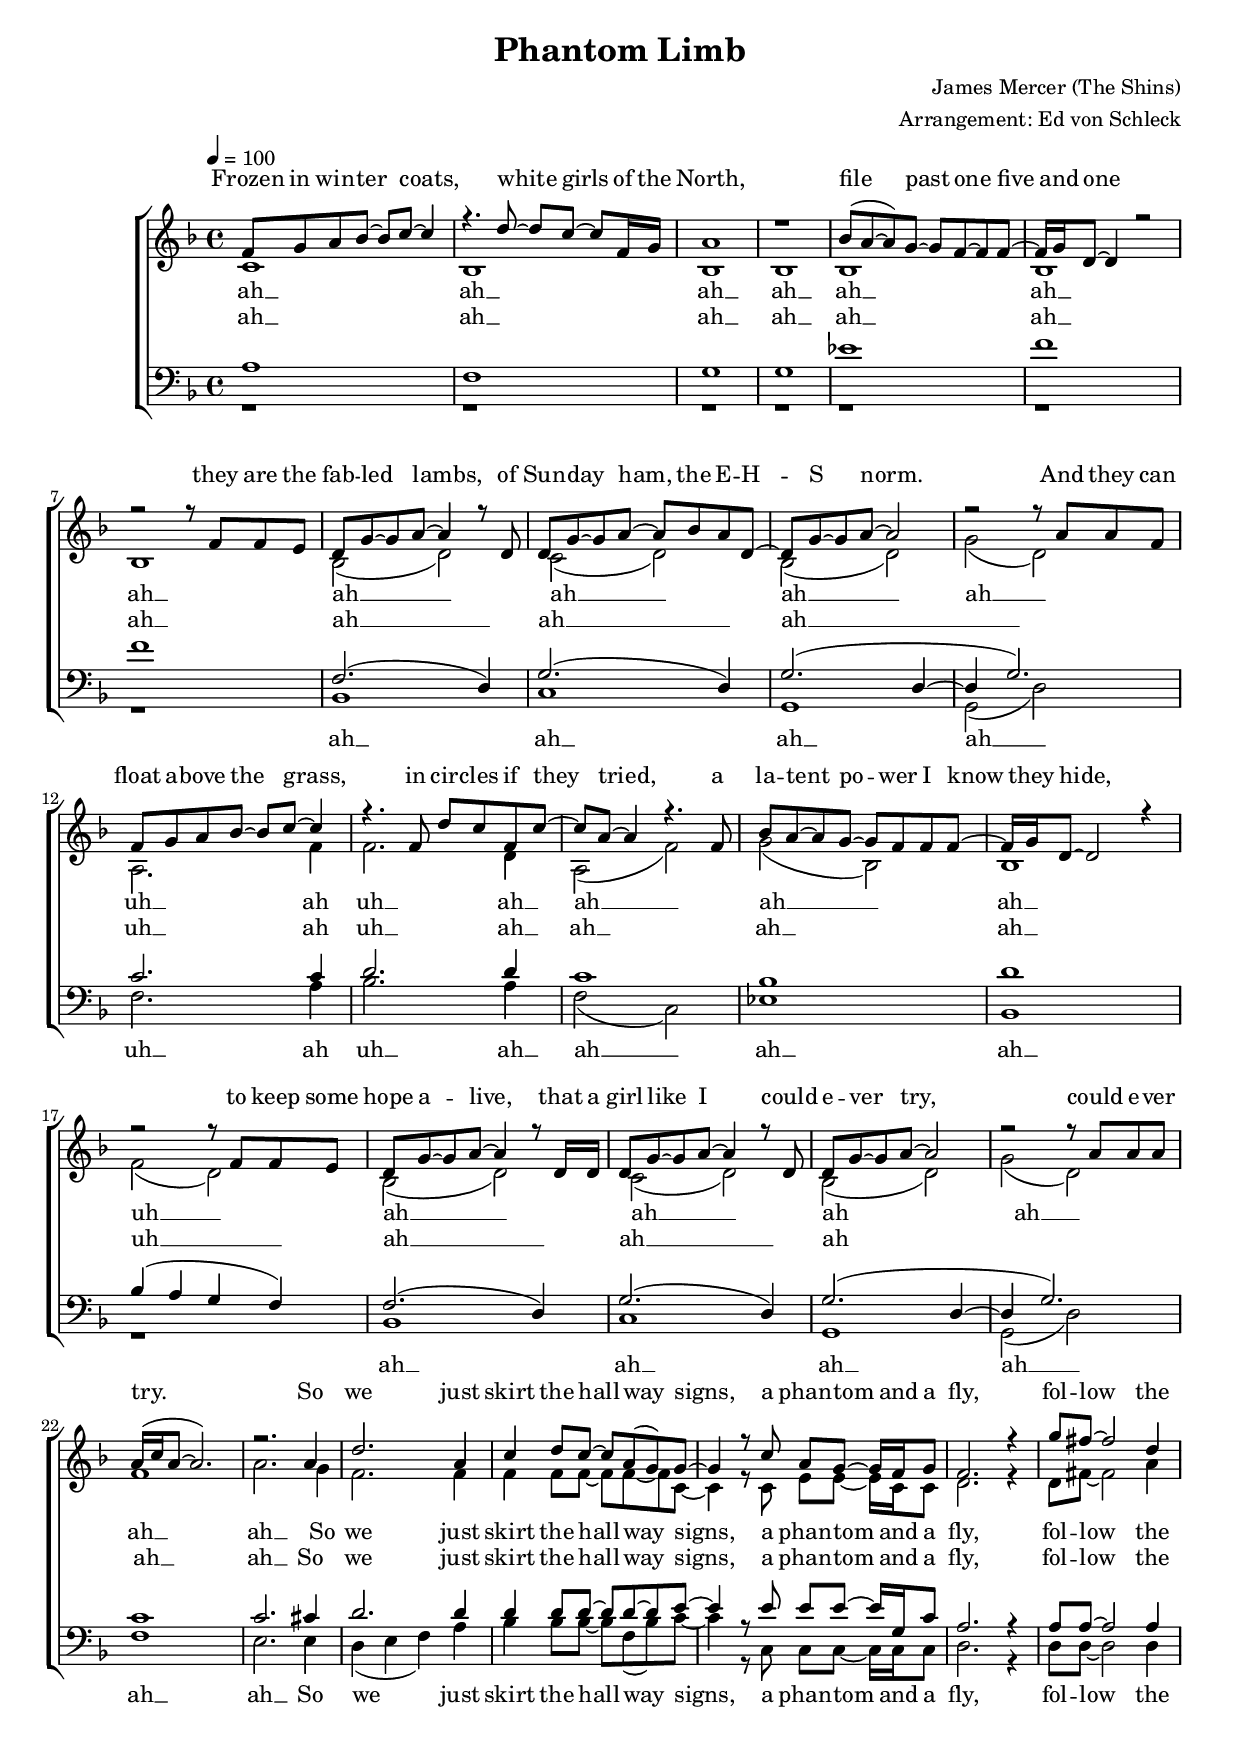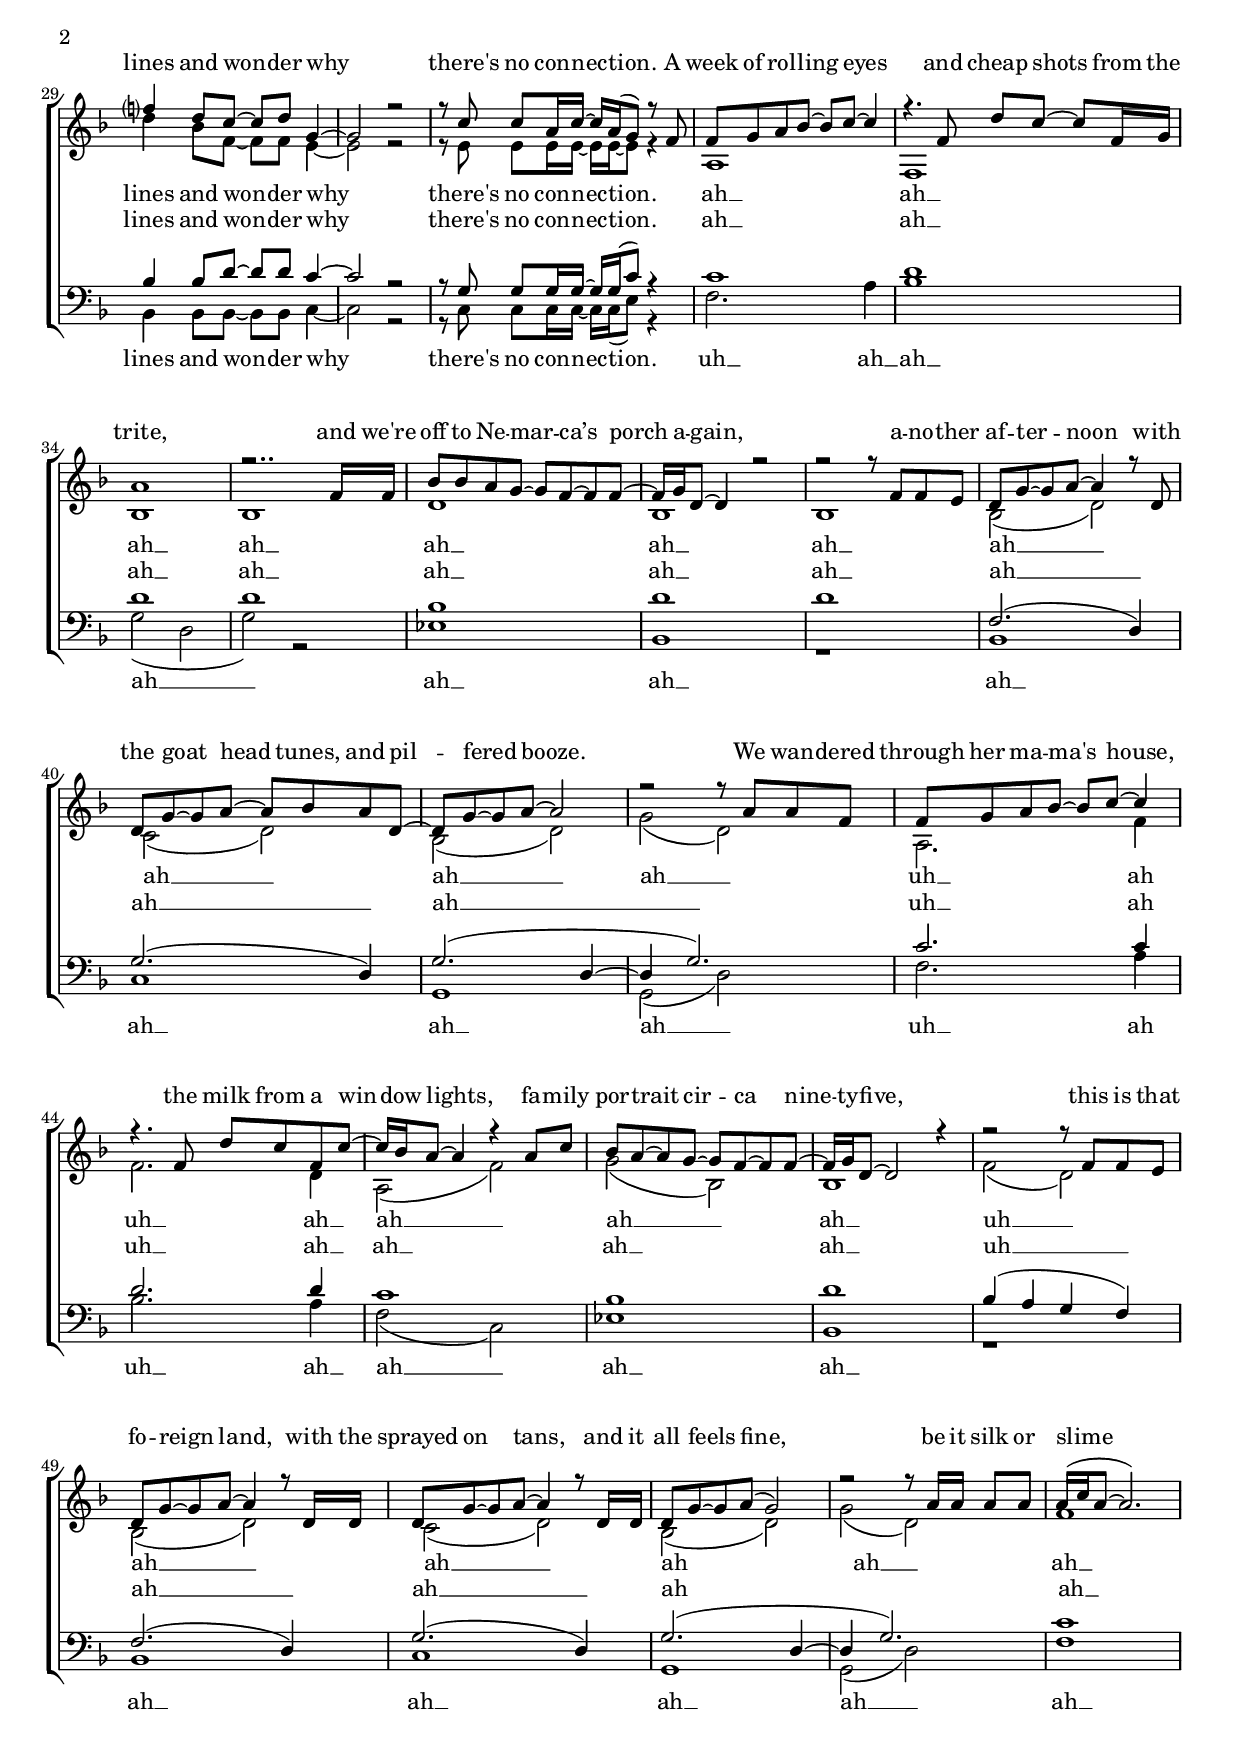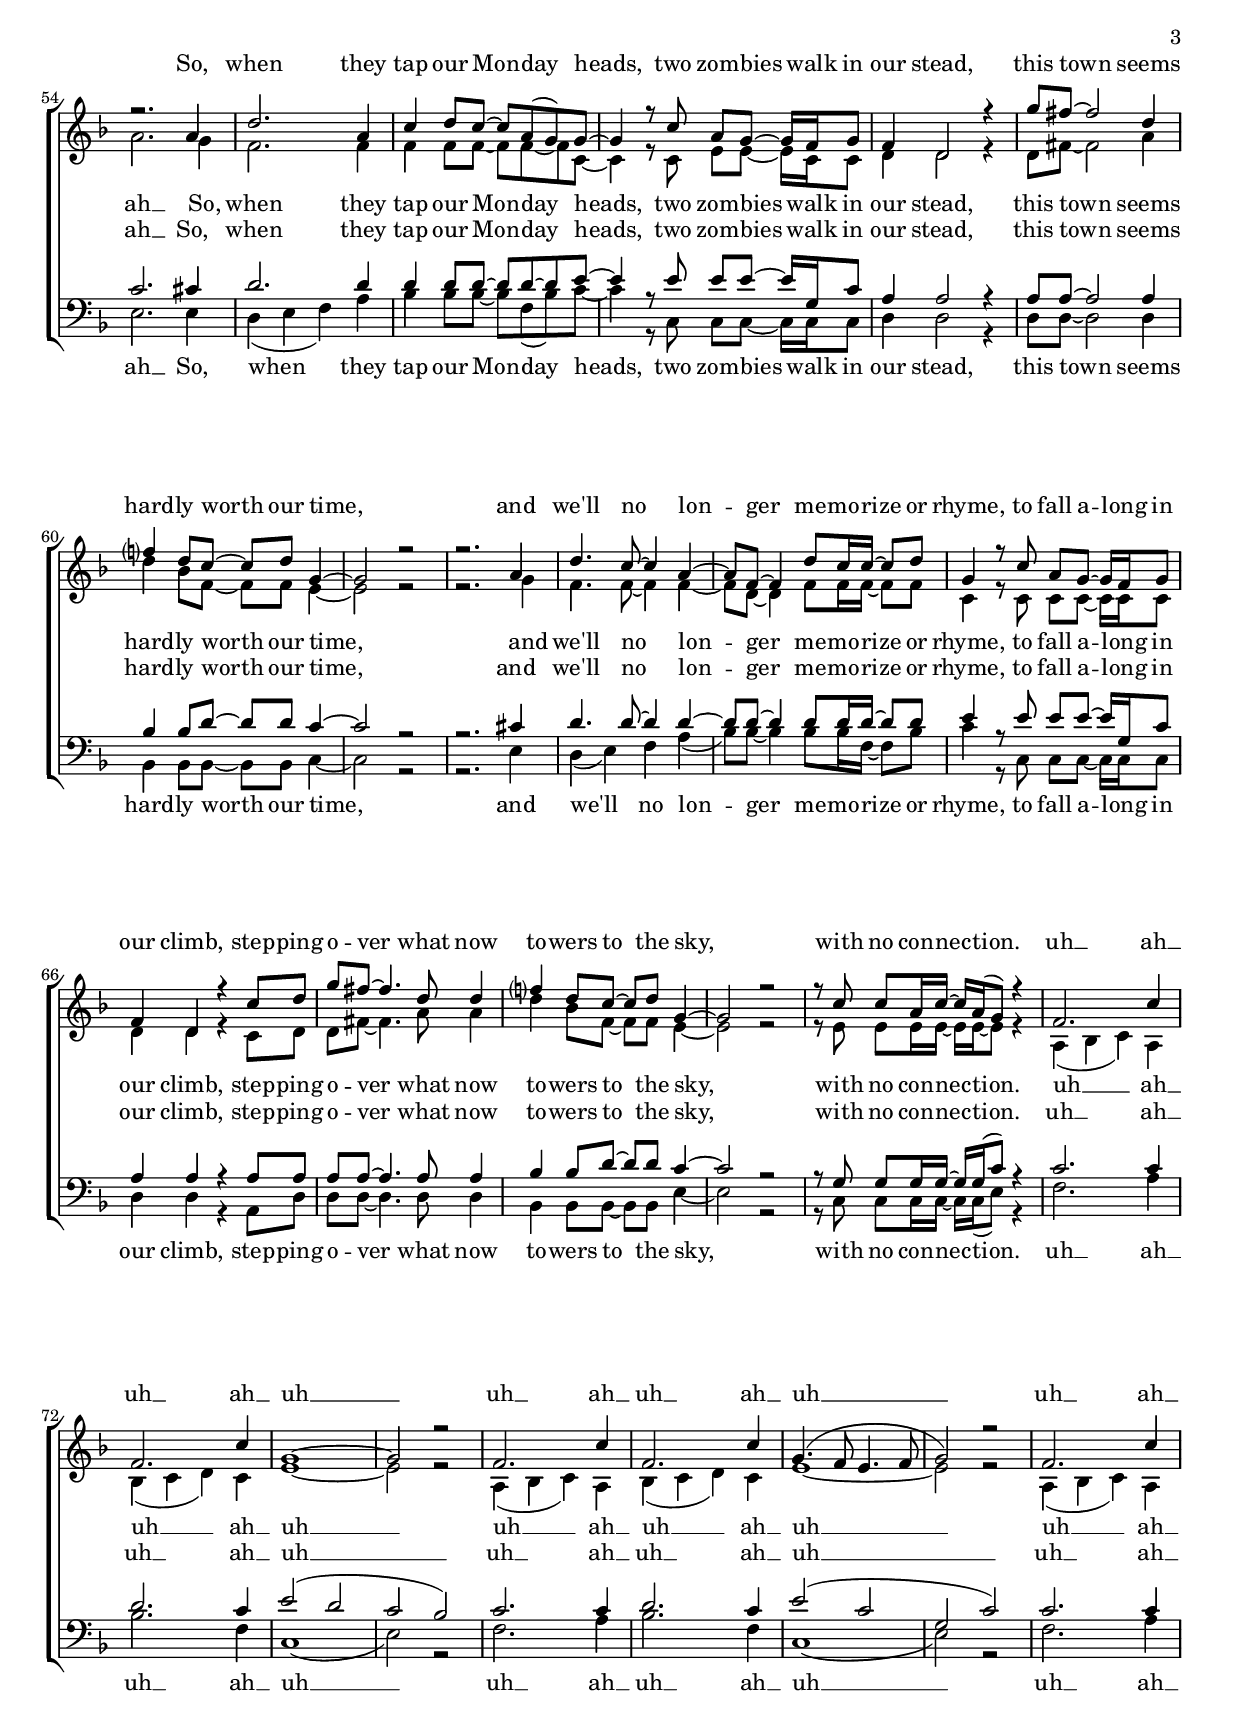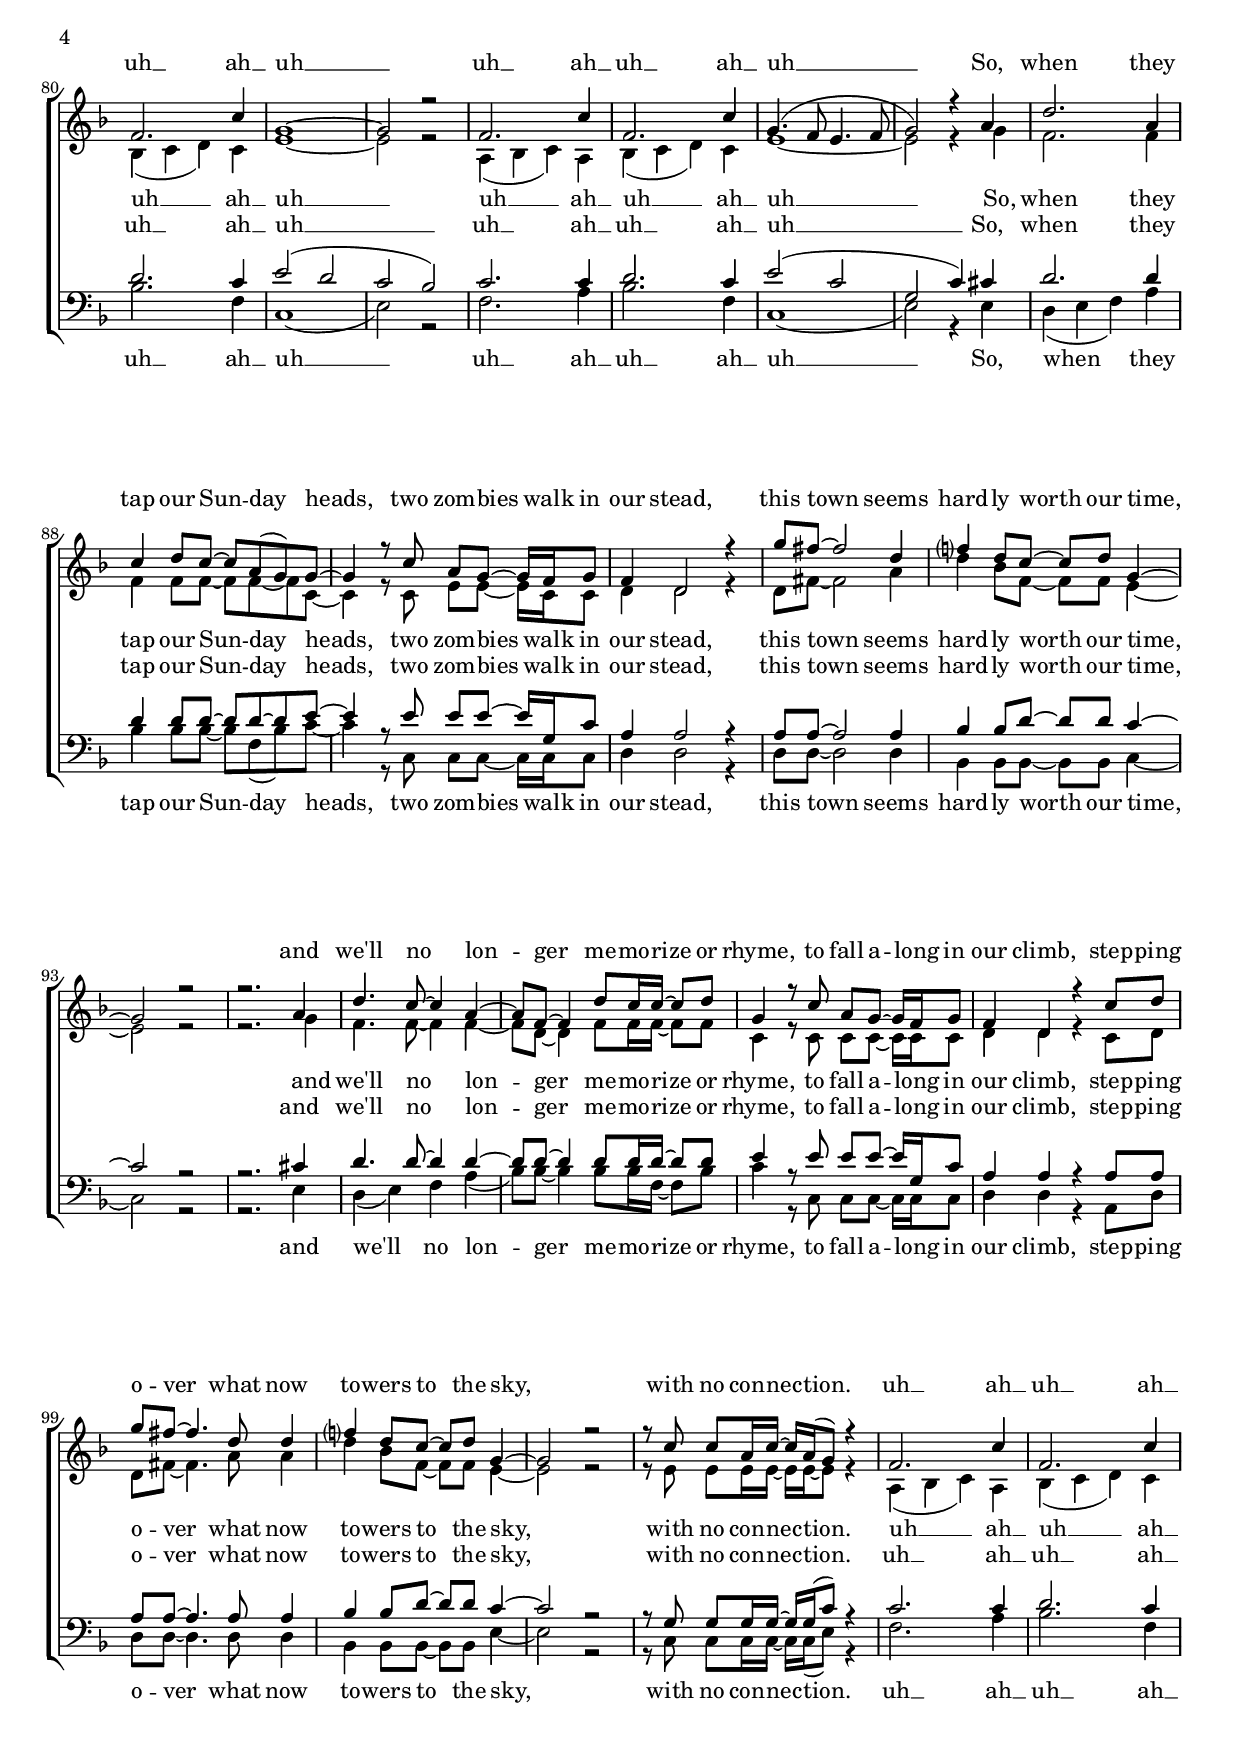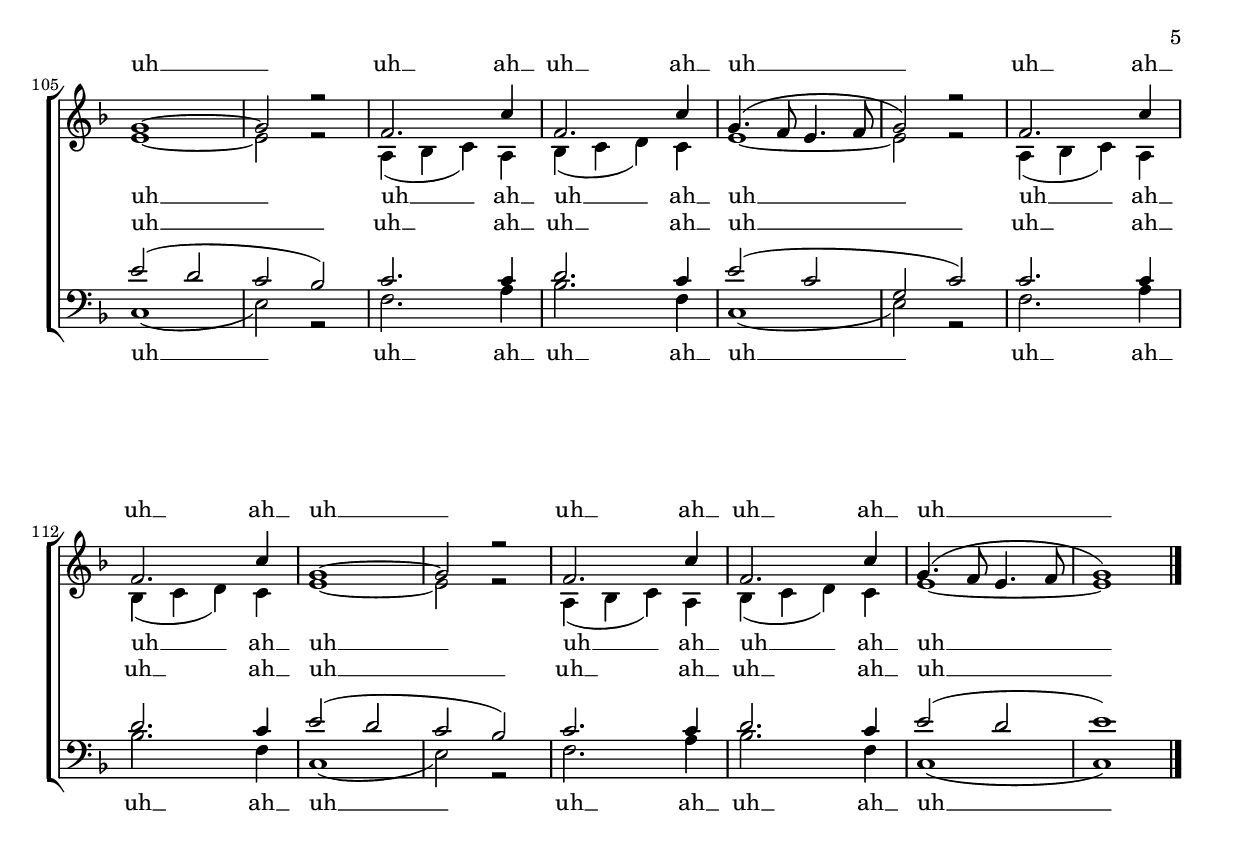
%﻿\version "2.13.39"
\header {
  title = "Phantom Limb"
  composer = "James Mercer (The Shins)"
  arranger = "Arrangement: Ed von Schleck"
}

%Größe der Partitur
#(set-global-staff-size 18)

#(set-default-paper-size "a4")

%Abschalten von Point&Click
#(ly:set-option 'point-and-click #f)

global = {
	
	\tempo 4=100
	\time 4/4
	\key f \major
}



harmonies = \chordmode {
\germanChords 
f1 bes g:m9 g:m9
es bes bes bes

c:sus2 g:m9 g:m9

f bes f es
bes bes
bes c:sus2 g:m9 g:m9
f f
%%%%

d:m bes c d:m
d bes c c
}

text = \lyricmode {
Frozen in win -- ter coats,
white girls of the North,
file past one five and one
they are the fab -- led lambs,
of Sun -- day ham,
the E -- H -- S norm.
And they can float a -- bove the grass,
in cir -- cles if they tried,
a la -- tent po -- wer I know they hide,
to keep some hope a -- live,
that a girl like I could e -- ver try,
could e -- ver try.

So we just skirt the hall -- way signs,
a phan -- tom and a fly,
fol -- low the lines and won -- der why
there's no con -- nec -- tion.

A week of rol -- ling eyes
and cheap shots from the trite,
and we're off to Ne -- mar -- ca’s porch a -- gain,
a -- no -- ther af -- ter -- noon with the goat head tunes,
and pil -- fered booze.
We wan -- dered through her ma -- ma's house,
the milk from a win -- dow lights,
fa -- mily por -- trait cir -- ca nine -- ty -- five,
this is that fo -- reign land,
with the sprayed on tans,
and it all feels fine,
be it silk or slime

So, when they tap our Mon -- day heads,
two zom -- bies walk in our stead,
this town seems hard -- ly worth our time,
and we'll no lon -- ger me -- mo -- rize or rhyme,
to fall a -- long in our climb,
step -- ping o -- ver what now to -- wers to the sky,
with no con -- nec -- tion.

uh __ ah __ uh __ ah __ uh __
uh __ ah __ uh __ ah __ uh __
uh __ ah __ uh __ ah __ uh __
uh __ ah __ uh __ ah __ uh __

So, when they tap our Sun -- day heads,
two zom -- bies walk in our stead,
this town seems hard -- ly worth our time,
and we'll no lon -- ger me -- mo -- rize or rhyme,
to fall a -- long in our climb,
step -- ping o -- ver what now to -- wers to the sky,
with no con -- nec -- tion.

uh __ ah __ uh __ ah __ uh __
uh __ ah __ uh __ ah __ uh __
uh __ ah __ uh __ ah __ uh __
uh __ ah __ uh __ ah __ uh __
}

refrainOne = \lyricmode {
So we just skirt the hall -- way signs,
a phan -- tom and a fly,
fol -- low the lines and won -- der why
there's no con -- nec -- tion.
}

refrainTwo = \lyricmode {
So, when they tap our Mon -- day heads,
two zom -- bies walk in our stead,
this town seems hard -- ly worth our time,
and we'll no lon -- ger me -- mo -- rize or rhyme,
to fall a -- long in our climb,
step -- ping o -- ver what now to -- wers to the sky,
with no con -- nec -- tion.
}

refrainThree = \lyricmode {
So, when they tap our Sun -- day heads,
two zom -- bies walk in our stead,
this town seems hard -- ly worth our time,
and we'll no lon -- ger me -- mo -- rize or rhyme,
to fall a -- long in our climb,
step -- ping o -- ver what now to -- wers to the sky,
with no con -- nec -- tion.
}

uh = \lyricmode {
uh __ ah __ uh __ ah __ uh __
uh __ ah __ uh __ ah __ uh __
uh __ ah __ uh __ ah __ uh __
uh __ ah __ uh __ ah __ uh __
}

sopranMusik =  \relative c' {
f8 g a bes~ bes c~ c4
r4. d8~ d c~ c f,16 g
a1
r1

bes8( a~ a) g~ g f~ f f~
f16 g d8~ d4 r2
r2 r8 f f e
d g~ g a~ a4 r8 d,

d g~ g a~ a bes a d,~
d g~ g a~ a2
r2 r8 a a f

f8 g a bes~ bes c~ c4
r4. f,8 d' c f, c'~
c8 a~ a4 r4.  f8

bes a~ a g~ g f f f~
f16 g d8~ d2 r4
r2 r8 f f e
d g~ g a~ a4 r8 d,16 d

d8 g~ g a~ a4 r8 d,
d g~ g a~ a2
r2 r8 a8 a a

a16( c a8~ a2.)
r2. a4

%%%%%% REFRAIN
d2. a4
c4 d8 c~ c a( g) g~
g4 r8 c a g~ g16 f g8
f2. r4

g'8 fis~ fis2 d4
f?4 d8 c~ c d g,4~
g2 r2
r8 c c a16 c~ c a( g8) r8 f

%%%%%%%

f8 g a bes~ bes c~ c4
r4. f,8 d' c~ c f,16 g
a1
r2.. f16 f

bes8 bes a8 g~ g f~ f f~
f16 g d8~ d4 r2
r2 r8 f f e
d g~ g a~ a4 r8 d,

d g~ g a~ a bes a d,~
d g~ g a~ a2
r2 r8 a a f

f8 g a bes~ bes c~ c4
r4. f,8 d' c f, c'~
c16 bes  a8~ a4 r4  a8 c

bes a~ a g~ g f~ f f~
f16 g d8~ d2 r4
r2 r8 f f e
d g~ g a~ a4 r8 d,16 d

d8 g~ g a~ a4 r8 d,16 d
d8 g~ g a( g2)
r2 r8 a16 a a8 a

a16( c a8~ a2.)
r2. a4
%%%%%% REFRAIN
d2. a4
c4 d8 c~ c a( g) g~
g4 r8 c a g~ g16 f g8
f4 d2 r4

g'8 fis~ fis2 d4
f?4 d8 c~ c d g,4~
g2 r2
r2. a4

d4. c8~ c4 a~
a8 f~ f4 d'8 c16 c~ c8 d
g,4 r8 c a g~ g16 f g8
f4 d r c'8 d

g8 fis~ fis4. d8 d4
f?4 d8 c~ c d g,4~
g2 r2
r8 c c a16 c~ c a( g8)  r4


%%%%%%%%%%
f2. c'4
f,2. c'4
g1~
g2 r2

f2. c'4
f,2. c'4
g4.( f8 e4. f8
g2) r2

f2. c'4
f,2. c'4
g1~
g2 r2

f2. c'4
f,2. c'4
g4.( f8 e4. f8
g2) r4 a
%%%%%% REFRAIN
d2. a4
c4 d8 c~ c a( g) g~
g4 r8 c a g~ g16 f g8
f4 d2 r4

g'8 fis~ fis2 d4
f?4 d8 c~ c d g,4~
g2 r2
r2. a4

d4. c8~ c4 a~
a8 f~ f4 d'8 c16 c~ c8 d
g,4 r8 c a g~ g16 f g8
f4 d r c'8 d

g8 fis~ fis4. d8 d4
f?4 d8 c~ c d g,4~
g2 r2
r8 c c a16 c~ c a( g8)  r4


%%%%%%%%%%
f2. c'4
f,2. c'4
g1~
g2 r2

f2. c'4
f,2. c'4
g4.( f8 e4. f8
g2) r2

f2. c'4
f,2. c'4
g1~
g2 r2

f2. c'4
f,2. c'4
g4.( f8 e4. f8
g1) 
\bar "|."
 
}
  
sopranText = \lyricmode {
\text
}

altMusik =  \relative c' {
c1
bes
bes
bes
bes
bes
bes

bes2( d)
c( d)
bes( d)
g( d)

a2. f'4
f2. d4
a2( f')
g2( bes,)
bes1
f'2( d)

bes2( d)
c( d)
bes( d)
g( d)

f1
a2. g4
%%%%%%%%%%%
f2. f4
f4 f8 f~ f f~ f c~
c4 r8 c e e~ e16 c c8
d2. r4

d8 fis~ fis2 a4
d4 bes8 f~ f f e4~
e2 r2
r8 e e e16 e~ e e~ e8 r4

%%%%%%%%%%%
a,1
f
bes
bes
d
bes
bes

bes2( d)
c( d)
bes( d)
g( d)

a2. f'4
f2. d4
a2( f')
g2( bes,)
bes1
f'2( d)

bes2( d)
c( d)
bes( d)
g( d)

f1
a2. g4
%%%%%% REFRAIN
f2. f4
f4 f8 f~ f f~ f c~
c4 r8 c e e~ e16 c c8
d4 d2 r4

d8 fis~ fis2 a4
d4 bes8 f~ f f e4~
e2 r2
r2. g4

f4. f8~ f4 f~
f8 d~ d4 f8 f16 f~ f8 f
c4 r8 c c c~ c16 c c8
d4 d r c8 d

d8 fis~ fis4. a8 a4
d4 bes8 f~ f f e4~
e2 r2
r8 e e e16 e~ e e~ e8 r4

%%%%%%%%
a,4( bes c) a
bes( c d) c
e1~
e2 r

a,4( bes c) a
bes( c d) c
e1~
e2 r

a,4( bes c) a
bes( c d) c
e1~
e2 r

a,4( bes c) a
bes( c d) c
e1~
e2 r4 g

%%%%%% REFRAIN
f2. f4
f4 f8 f~ f f~ f c~
c4 r8 c e e~ e16 c c8
d4 d2 r4

d8 fis~ fis2 a4
d4 bes8 f~ f f e4~
e2 r2
r2. g4

f4. f8~ f4 f~
f8 d~ d4 f8 f16 f~ f8 f
c4 r8 c c c~ c16 c c8
d4 d r c8 d

d8 fis~ fis4. a8 a4
d4 bes8 f~ f f e4~
e2 r2
r8 e e e16 e~ e e~ e8 r4

%%%%%%%%
a,4( bes c) a
bes( c d) c
e1~
e2 r

a,4( bes c) a
bes( c d) c
e1~
e2 r

a,4( bes c) a
bes( c d) c
e1~
e2 r

a,4( bes c) a
bes( c d) c
e1~
e1
}

altText = \lyricmode {
ah __ ah __ ah __ ah __
ah __ ah __ ah __

ah __ ah __ ah __ ah __
uh __ ah  uh __ ah __
ah __ ah __ ah __ uh __

ah __ ah __ ah __ah __ ah __ ah __ 

\refrainOne
ah __ ah __ ah __ ah __
ah __ ah __ ah __

ah __ ah __ ah __ ah __
uh __ ah  uh __ ah __
ah __ ah __ ah __ uh __

ah __ ah __ ah __ah __ ah __ ah __ 

\refrainTwo
\uh
\refrainThree
\uh
}
  
tenorMusik =  \relative c' {
a1
f
g
g
es'
f
f1

f,2.( d4)
g2.( d4)
g2. (d4~
d g2.)

c2. c4
d2. d4
c1
bes
d
bes4( a g f)

f2.( d4)
g2.( d4)
g2. (d4~
d g2.)

c1
c2. cis4

%%%%%%%%%%
d2. d4
d4 d8 d~ d d~ d e~
e4 r8 e e e~ e16 g, c8
a2. r4

a8 a~ a2 a4
bes4 bes8 d~ d d c4~
c2 r2
r8 g g g16 g~ g g( c8) r4

%%%%%
c1
d
d
d
bes
d
d

f,2.( d4)
g2.( d4)
g2. (d4~
d g2.)

c2. c4
d2. d4
c1
bes
d
bes4( a g f)

f2.( d4)
g2.( d4)
g2. (d4~
d g2.)

c1
c2. cis4

%%%%%% REFRAIN
d2. d4
d4 d8 d~ d d~ d e~
e4 r8 e e e~ e16 g, c8
a4 a2 r4

a8 a~ a2 a4
bes4 bes8 d~ d d c4~
c2 r2
r2. cis4

d4. d8~ d4 d~
d8 d~ d4 d8 d16 d~ d8 d
e4 r8 e e e~ e16 g, c8
a4 a r a8 a

a8 a~ a4. a8 a4
bes4 bes8 d~ d d c4~
c2 r2
r8 g g g16 g~ g g( c8) r4
%%%%%%%%%%
c2. c4
d2. c4
e2( d
c bes)

c2. c4
d2. c4
e2( c
g c)

c2. c4
d2. c4
e2( d
c bes)

c2. c4
d2. c4
e2( c
g c4) cis

%%%%%% REFRAIN
d2. d4
d4 d8 d~ d d~ d e~
e4 r8 e e e~ e16 g, c8
a4 a2 r4

a8 a~ a2 a4
bes4 bes8 d~ d d c4~
c2 r2
r2. cis4

d4. d8~ d4 d~
d8 d~ d4 d8 d16 d~ d8 d
e4 r8 e e e~ e16 g, c8
a4 a r a8 a

a8 a~ a4. a8 a4
bes4 bes8 d~ d d c4~
c2 r2
r8 g g g16 g~ g g( c8) r4
%%%%%%%%%%
c2. c4
d2. c4
e2( d
c bes)

c2. c4
d2. c4
e2( c
g c)

c2. c4
d2. c4
e2( d
c bes)

c2. c4
d2. c4
e2( d
e1)
}
  
tenorText = \lyricmode {
ah __ ah __ ah __ ah __
ah __ ah __ ah __

ah __ ah __ ah __

uh __ ah  uh __ ah __
ah __ ah __ ah __ uh __

ah __ ah __ ah __ah __ ah __

\refrainOne
ah __ ah __ ah __ ah __
ah __ ah __ ah __

ah __ ah __ ah __

uh __ ah  uh __ ah __
ah __ ah __ ah __ uh __

ah __ ah __ ah __ah __ ah __
\refrainTwo
\uh
\refrainThree
\uh
}
     
bassMusik = \relative c {
r1 r r r r r r 
bes1
c
g
g2 (d')

f2. a4
bes2. a4
f2( c)
es1
bes
r1

bes1
c
g
g2 (d')
f1
e2. e4
%%%%%%

d4( e f) a
bes4 bes8 bes~ bes f( bes) c~
c4 r8 c, c c~ c16 c c8
d2. r4

d8 d~ d2 d4
bes4 bes8 bes~ bes bes c4~
c2 r2
r8 c c c16 c~ c c( e8) r4
%%%%%
f2. a4
bes1
g2( d
g) r

es1
bes1
r1
 
bes1
c
g
g2 (d')

f2. a4
bes2. a4
f2( c)
es1
bes
r1

bes1
c
g
g2 (d')
f1
e2. e4
%%%%%% REFRAIN
d4( e f) a
bes4 bes8 bes~ bes f( bes) c~
c4 r8 c, c c~ c16 c c8
d4 d2 r4

d8 d~ d2 d4
bes4 bes8 bes~ bes bes c4~
c2 r2
r2. e4

d4( e) f a(
bes8) bes~ bes4 bes8 bes16 f~ f8 bes
c4 r8 c, c c~ c16 c c8
d4 d r a8 d

d8 d~ d4. d8 d4
bes4 bes8 bes~ bes bes e4~
e2 r2
r8 c c c16 c~ c c( e8) r4
%%%%%%%%%%%
f2. a4
bes2. f4
c1(
e2) r

f2. a4
bes2. f4
c1(
e2) r

f2. a4
bes2. f4
c1(
e2) r

f2. a4
bes2. f4
c1(
e2) r4 e

%%%%%% REFRAIN
d4( e f) a
bes4 bes8 bes~ bes f( bes) c~
c4 r8 c, c c~ c16 c c8
d4 d2 r4

d8 d~ d2 d4
bes4 bes8 bes~ bes bes c4~
c2 r2
r2. e4

d4( e) f a(
bes8) bes~ bes4 bes8 bes16 f~ f8 bes
c4 r8 c, c c~ c16 c c8
d4 d r a8 d

d8 d~ d4. d8 d4
bes4 bes8 bes~ bes bes e4~
e2 r2
r8 c c c16 c~ c c( e8) r4
%%%%%%%%%%%
f2. a4
bes2. f4
c1(
e2) r

f2. a4
bes2. f4
c1(
e2) r

f2. a4
bes2. f4
c1(
e2) r

f2. a4
bes2. f4
c1(
c1)
}
  
bassText = \lyricmode {
ah __ ah __ ah __ ah __
uh __ ah  uh __ ah __
ah __ ah __ ah __

ah __ ah __ ah __
ah __ ah __ ah __

\refrainOne

uh __ ah __ ah __ ah __
ah __ ah __

ah __ ah __ ah __ ah __
uh __ ah  uh __ ah __
ah __ ah __ ah __

ah __ ah __ ah __
ah __ ah __ ah __
\refrainTwo
\uh
\refrainThree
\uh
}

     
	\score {
  
        \context ChoirStaff <<
%            \new ChordNames \set chordChanges = ##t \harmonies
            \context Lyrics = sopran { s1 }
            \context Staff = frauen <<
                \context Voice =
                    sopran { \voiceOne << \global  \sopranMusik >> }
                \context Voice =
                    alt { \voiceTwo << \global  \altMusik >> }
            >>
            \context Lyrics = alt { s1 }
            \context Lyrics = tenor { s1 }
            \context Staff = men <<
                \clef bass
                \context Voice =
                    tenor { \voiceOne <<\global  \tenorMusik >> }
                \context Voice =
                    bass { \voiceTwo <<\global  \bassMusik >> }
            >>
            \context Lyrics = bass { s1 }
            \context Lyrics = sopran \lyricsto sopran \sopranText
            \context Lyrics = alt \lyricsto alt \altText
            \context Lyrics = tenor \lyricsto tenor \tenorText
            \context Lyrics = bass \lyricsto bass \bassText
		>>
		\layout {
            \context {
                \Staff \override VerticalAxisGroup #'minimum-Y-extent = #'(-3 . 3)
			}  
		}
		\midi {

		}
	}
	\paper {
		ragged-last-bottom = ##t
		print-page-number = ##t
	}
